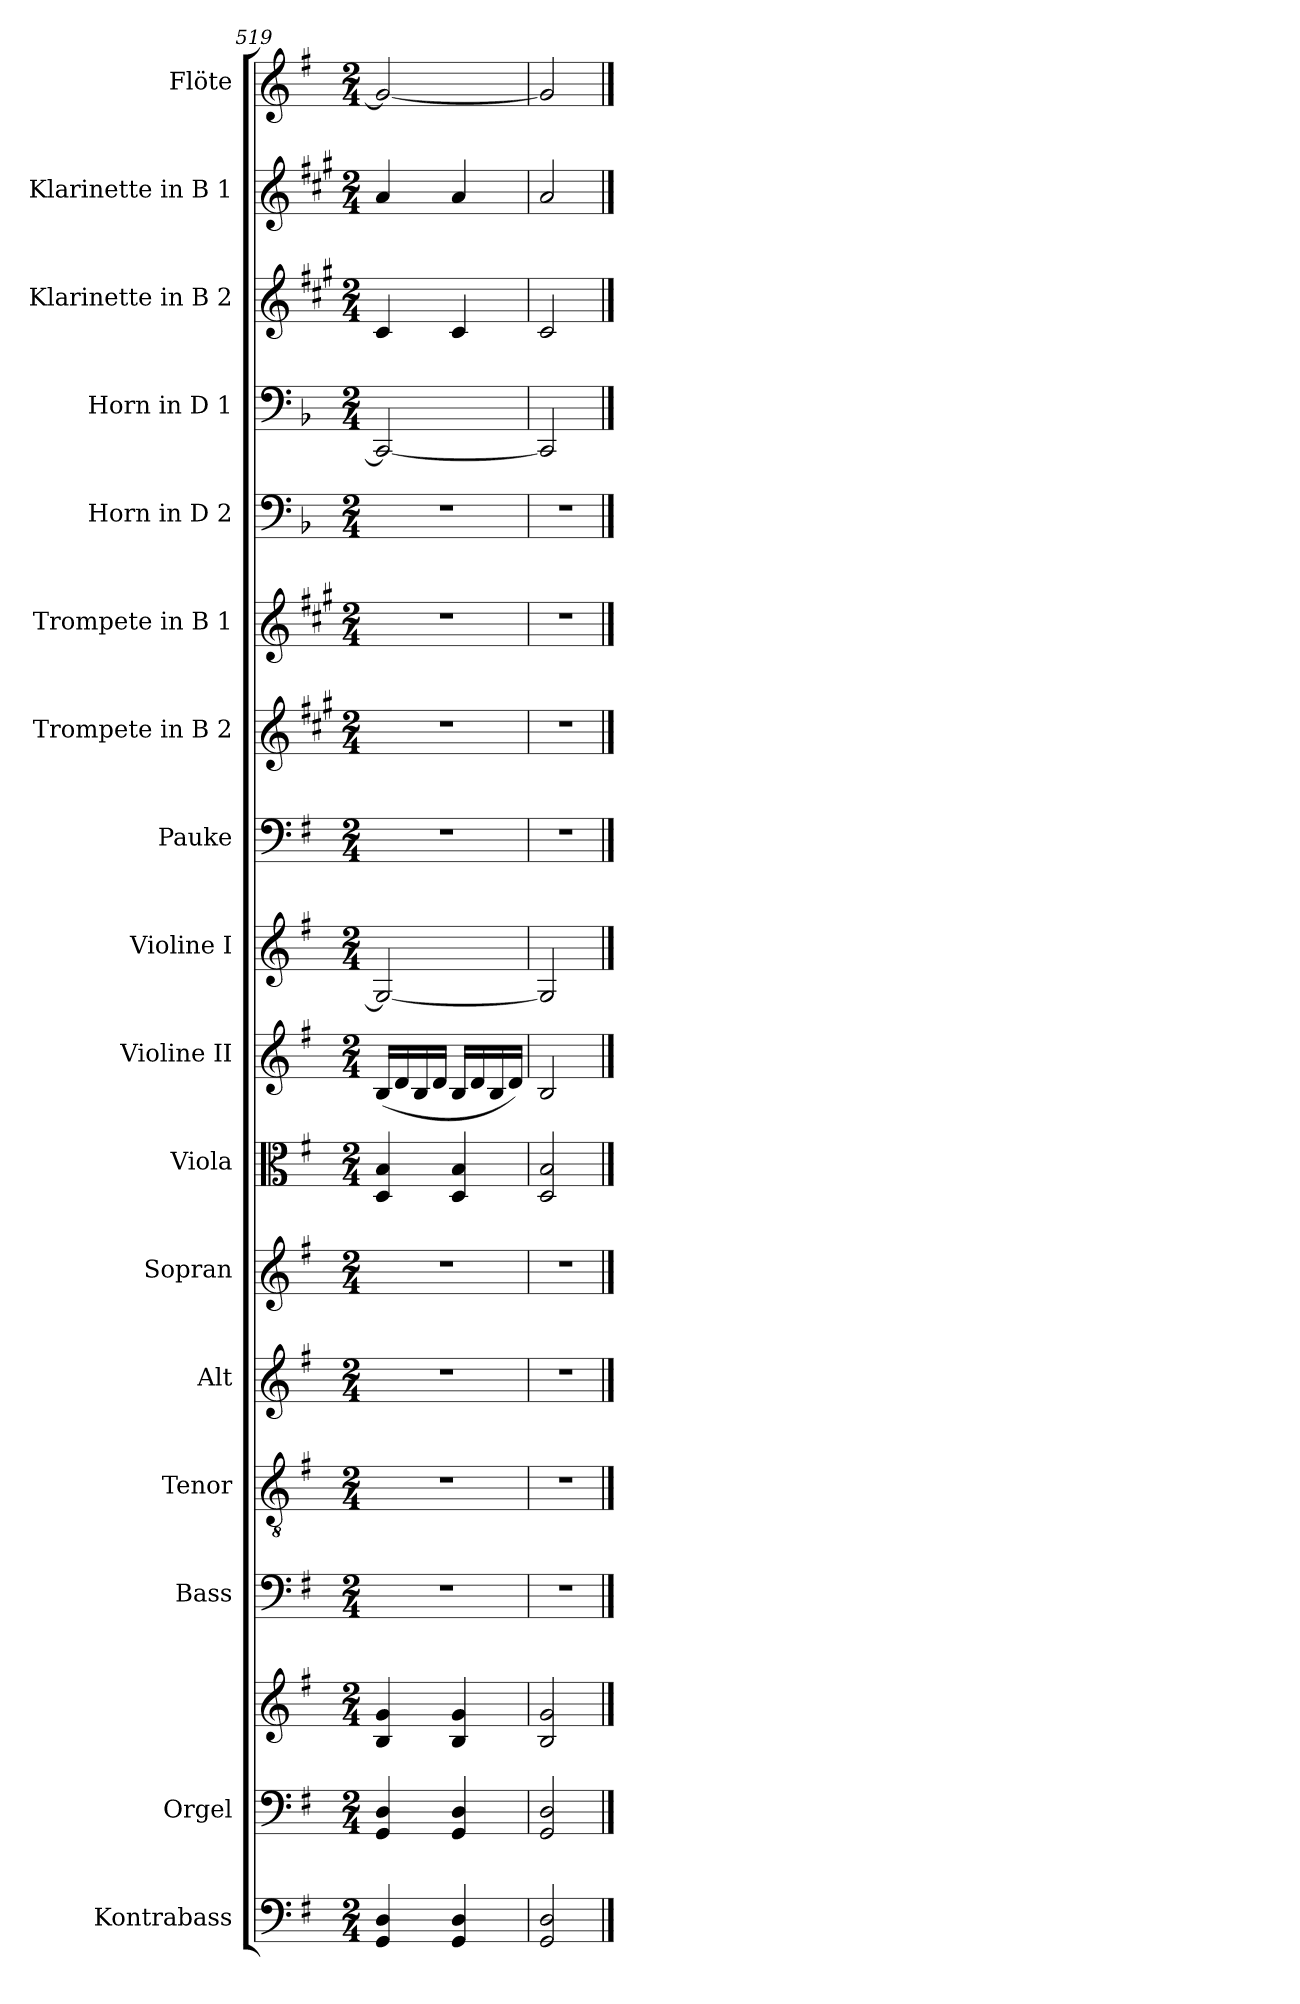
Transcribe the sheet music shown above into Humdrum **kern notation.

**kern	**kern	**kern	**kern	**kern	**kern	**kern	**kern	**kern	**kern	**kern	**kern	**kern	**kern	**kern	**kern	**kern	**kern
*part17	*part16	*part16	*part15	*part14	*part13	*part12	*part11	*part10	*part9	*part8	*part7	*part6	*part5	*part4	*part3	*part2	*part1
*staff18	*staff17	*staff16	*staff15	*staff14	*staff13	*staff12	*staff11	*staff10	*staff9	*staff8	*staff7	*staff6	*staff5	*staff4	*staff3	*staff2	*staff1
*I"Kontrabass	*I"Orgel	*	*I"Bass	*I"Tenor	*I"Alt	*I"Sopran	*I"Viola	*I"Violine II	*I"Violine I	*I"Pauke	*I"Trompete in B 2	*I"Trompete in B 1	*I"Horn in D 2	*I"Horn in D 1	*I"Klarinette in B 2	*I"Klarinette in B 1	*I"Flöte
*I'Kb.	*I'Org.	*	*I'B	*I'T	*I'A	*I'S	*I'Vla.	*I'Vl. II	*I'Vl. I	*I'Pk.	*I'Trp. 2	*I'Trp. 1	*I'Hrn. 2	*I'Hrn. 1	*I'Kl. 2	*I'Kl. 1	*I'Fl.
*clefF4	*clefF4	*clefG2	*clefF4	*clefGv2	*clefG2	*clefG2	*clefC3	*clefG2	*clefG2	*clefF4	*clefG2	*clefG2	*clefF4	*clefF4	*clefG2	*clefG2	*clefG2
*ITrd7c12	*	*	*	*	*	*	*	*	*	*	*ITrd1c2	*ITrd1c2	*ITrd-1c-2	*ITrd-1c-2	*ITrd1c2	*ITrd1c2	*
*k[f#]	*k[f#]	*k[f#]	*k[f#]	*k[f#]	*k[f#]	*k[f#]	*k[f#]	*k[f#]	*k[f#]	*k[f#]	*k[f#]	*k[f#]	*k[f#]	*k[f#]	*k[f#]	*k[f#]	*k[f#]
*G:	*G:	*G:	*G:	*G:	*G:	*G:	*G:	*G:	*G:	*G:	*G:	*G:	*G:	*G:	*G:	*G:	*G:
*M2/4	*M2/4	*M2/4	*M2/4	*M2/4	*M2/4	*M2/4	*M2/4	*M2/4	*M2/4	*M2/4	*M2/4	*M2/4	*M2/4	*M2/4	*M2/4	*M2/4	*M2/4
=519	=519	=519	=519	=519	=519	=519	=519	=519	=519	=519	=519	=519	=519	=519	=519	=519	=519
4GGG/ 4DD/	4GG/ 4D/	4B/ 4g/	2r	2r	2r	2r	4D/ 4B/	(<16B/LL	2G/_	2r	2r	2r	2r	2DD/_	4B/	4g/	2g/_
.	.	.	.	.	.	.	.	16d/	.	.	.	.	.	.	.	.	.
.	.	.	.	.	.	.	.	16B/	.	.	.	.	.	.	.	.	.
.	.	.	.	.	.	.	.	16d/JJ	.	.	.	.	.	.	.	.	.
4GGG/ 4DD/	4GG/ 4D/	4B/ 4g/	.	.	.	.	4D/ 4B/	16B/LL	.	.	.	.	.	.	4B/	4g/	.
.	.	.	.	.	.	.	.	16d/	.	.	.	.	.	.	.	.	.
.	.	.	.	.	.	.	.	16B/	.	.	.	.	.	.	.	.	.
.	.	.	.	.	.	.	.	16d/JJ)	.	.	.	.	.	.	.	.	.
=520	=520	=520	=520	=520	=520	=520	=520	=520	=520	=520	=520	=520	=520	=520	=520	=520	=520
2GGG/ 2DD/	2GG/ 2D/	2B/ 2g/	2r	2r	2r	2r	2D/ 2B/	2B/	2G/]	2r	2r	2r	2r	2DD/]	2B/	2g/	2g/]
==	==	==	==	==	==	==	==	==	==	==	==	==	==	==	==	==	==
*-	*-	*-	*-	*-	*-	*-	*-	*-	*-	*-	*-	*-	*-	*-	*-	*-	*-
